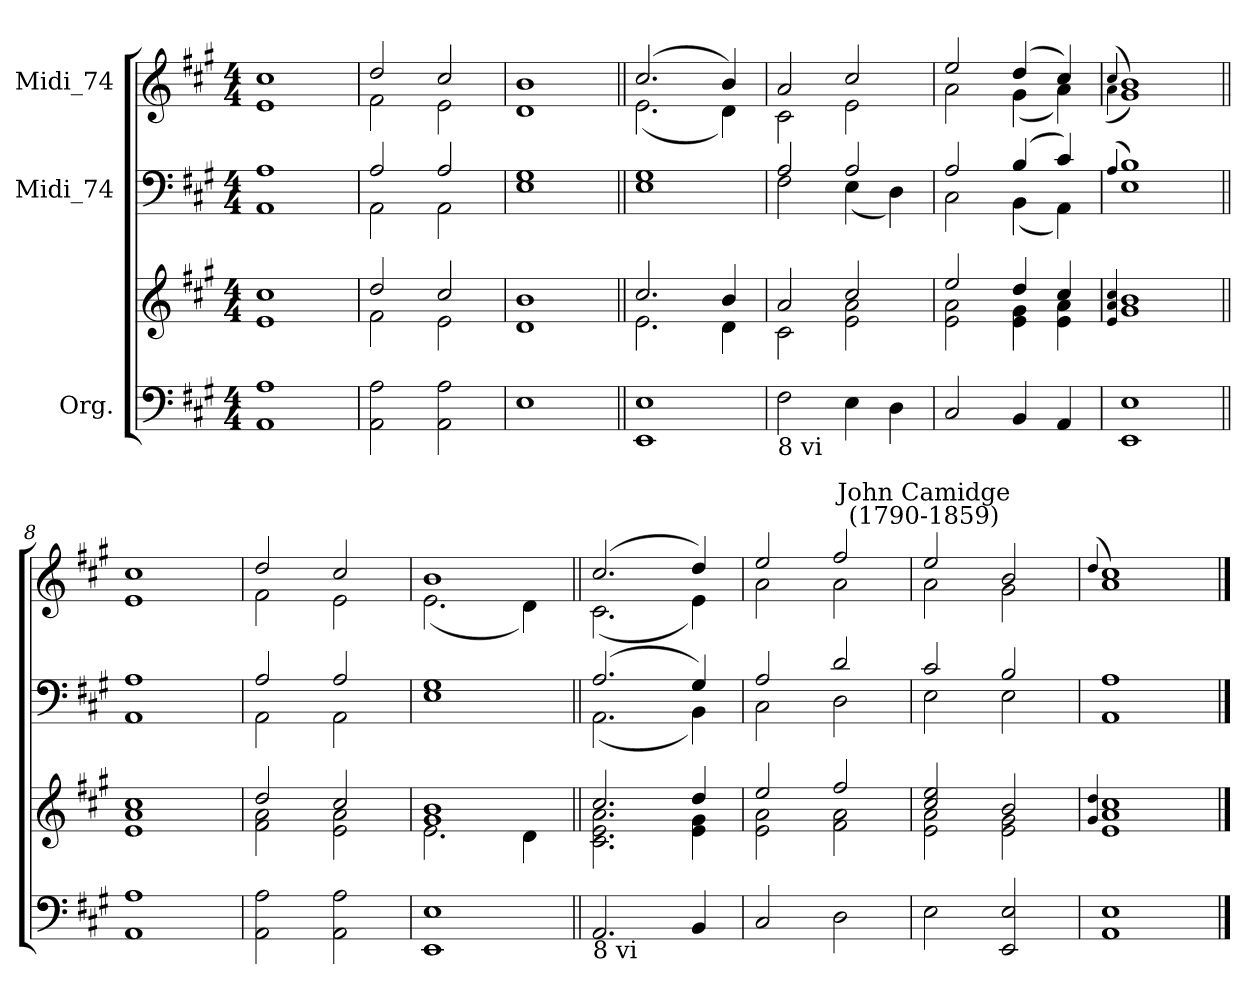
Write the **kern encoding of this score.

**kern	**kern	**kern	**kern
*part3	*part3	*part2	*part1
*staff4	*staff3	*staff2	*staff1
*I"Org.	*	*I"Midi_74	*I"Midi_74
*clefF4	*clefG2	*clefF4	*clefG2
*k[f#c#g#]	*k[f#c#g#]	*k[f#c#g#]	*k[f#c#g#]
*A:	*A:	*A:	*A:
*M4/4	*M4/4	*M4/4	*M4/4
=1	=1	=1	=1
*	*^	*^	*^
1AA 1A	1cc#/	1e\	1A/	1AA\	1cc#/	1e\
=2	=2	=2	=2	=2	=2	=2
2AA 2A	2dd/	2f#\	2A/	2AA\	2dd/	2f#\
2AA 2A	2cc#/	2e\	2A/	2AA\	2cc#/	2e\
=3	=3	=3	=3	=3	=3	=3
1E	1b/	1d\	1G#/	1E\	1b/	1d\
=4||	=4||	=4||	=4||	=4||	=4||	=4||
1EE 1E	2.cc#/	2.e\	1G#/	1E\	(>2.cc#/	(<2.e\
.	4b/	4d\	.	.	4b/)	4d\)
=5	=5	=5	=5	=5	=5	=5
!LO:TX:b:t=8 vi	!	!	!	!	!	!
2F#	2a/	2c#\	2A/	2F#\	2a/	2c#\
4E	2cc#/	2e\ 2a\	2A/	(<4E\	2cc#/	2e\
4D	.	.	.	4D\)	.	.
=6	=6	=6	=6	=6	=6	=6
2C#	2ee/	2e\ 2a\	2A/	2C#\	2ee/	2a\
4BB	4dd/	4e\ 4g#\	(>4B/	(<4BB\	(>4dd/	(<4g#\
4AA	4cc#/	4e\ 4a\	4c#/)	4AA\)	4cc#/)	4a\)
=7	=7	=7	=7	=7	=7	=7
.	4qqe/ 4qqa/ 4qqcc#/	.	(>4qqA/	.	(>4qqcc#/	(<4qqa\
1EE 1E	1b/	1g#\	1B/)	1E\	1b/)	1g#\)
=8||	=8||	=8||	=8||	=8||	=8||	=8||
1AA 1A	1cc#/	1e\ 1a\	1A/	1AA\	1cc#/	1e\
=9	=9	=9	=9	=9	=9	=9
2AA 2A	2dd/	2f#\ 2a\	2A/	2AA\	2dd/	2f#\
2AA 2A	2cc#/	2e\ 2a\	2A/	2AA\	2cc#/	2e\
=10	=10	=10	=10	=10	=10	=10
1EE 1E	1g#/ 1b/	2.e\	1G#/	1E\	1b/	(<2.e\
.	.	4d\	.	.	.	4d\)
=11||	=11||	=11||	=11||	=11||	=11||	=11||
!LO:TX:b:t=8 vi	!	!	!	!	!	!
2.AA	2.cc#/	2.c#\ 2.e\ 2.a\	(>2.A/	(<2.AA\	(>2.cc#/	(<2.c#\
4BB	4dd/	4e\ 4g#\	4G#/)	4BB\)	4dd/)	4e\)
=12	=12	=12	=12	=12	=12	=12
2C#	2ee/	2e\ 2a\	2A/	2C#\	2ee/	2a\
2D	2ff#/	2f#\ 2a\	2d/	2D\	2ff#/	2a\
=13	=13	=13	=13	=13	=13	=13
!	!	!	!	!	!LO:TX:a:cj:t=John Camidge\n(1790-1859)	!
2E	2cc#/ 2ee/	2e\ 2a\	2c#/	2E\	2ee/	2a\
2EE 2E	2b/	2e\ 2g#\	2B/	2E\	2b/	2g#\
=14	=14	=14	=14	=14	=14	=14
.	4qqg#/ 4qqdd/	.	.	.	(>4qqdd/	.
1AA 1E	1cc#/	1e\ 1a\	1A/	1AA\	1cc#/)	1a\
*	*v	*v	*	*	*v	*v
*	*	*v	*v	*
==	==	==	==
*-	*-	*-	*-
